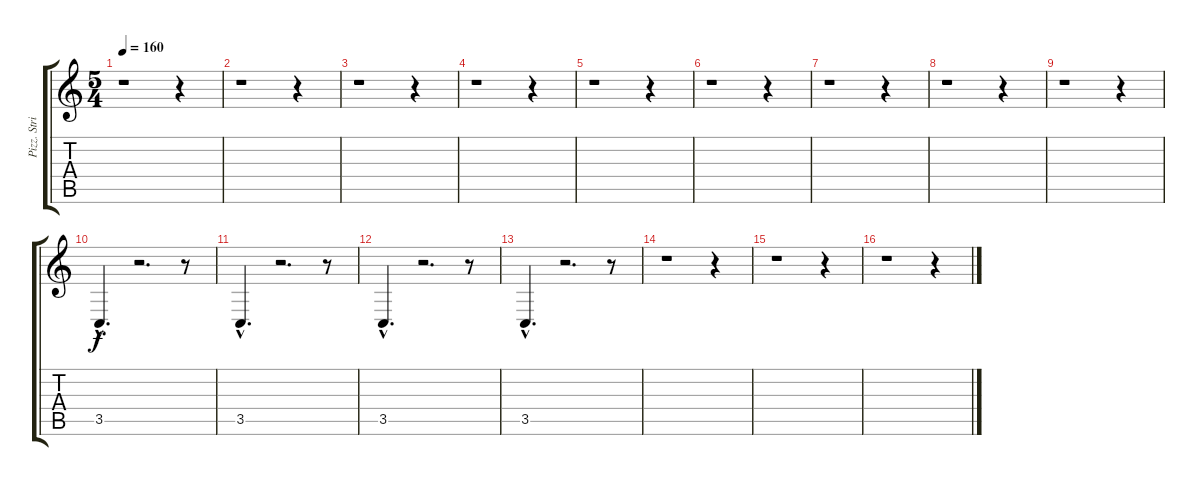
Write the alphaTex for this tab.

\track ("Pizz. Strings 2" "Pizz. Stri") {instrument pizzicatostrings}
\staff {score tabs}
\tuning (E4 B3 G3 D3 A2 E2) {hide}
\ts (5 4)
\tempo 160
\clef g2
\ks c
r.1{dy f} r.4 |
r.1 r.4 |
r.1 r.4 |
r.1 r.4 |
r.1 r.4 |
r.1 r.4 |
r.1 r.4 |
r.1 r.4 |
r.1 r.4 |
3.5{hac}.4{d} r.2{d} r.8 |
3.5{hac}.4{d} r.2{d} r.8 |
3.5{hac}.4{d} r.2{d} r.8 |
3.5{hac}.4{d} r.2{d} r.8 |
r.1 r.4 |
r.1 r.4 |
r.1 r.4
